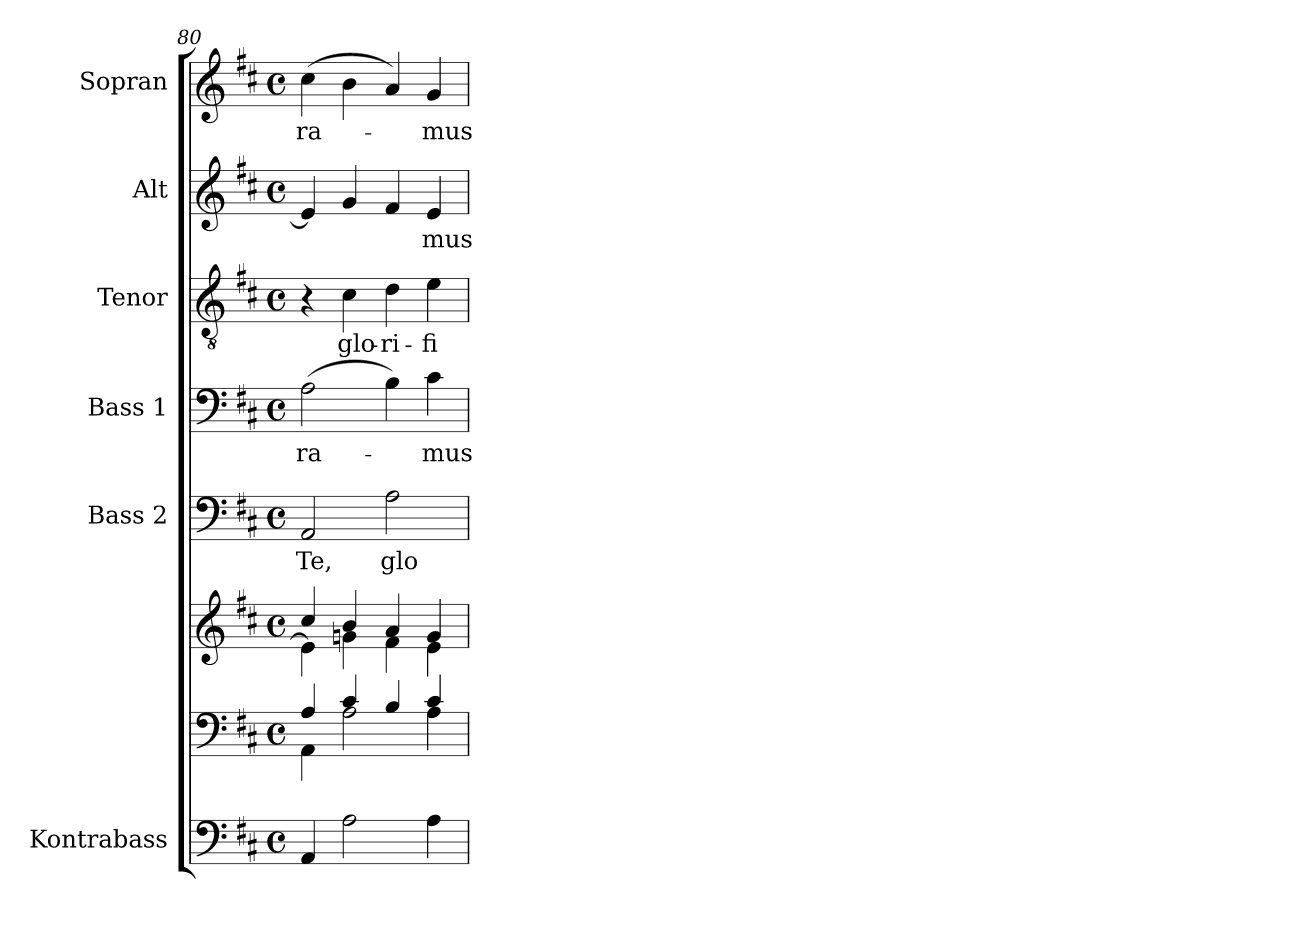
**kern	**kern	**kern	**kern	**text	**kern	**text	**kern	**text	**kern	**text	**kern	**text
*part7	*part6	*part6	*part5	*part5	*part4	*part4	*part3	*part3	*part2	*part2	*part1	*part1
*staff8	*staff7	*staff6	*staff5	*staff5	*staff4	*staff4	*staff3	*staff3	*staff2	*staff2	*staff1	*staff1
*I"Kontrabass	*	*	*I"Bass 2	*	*I"Bass 1	*	*I"Tenor	*	*I"Alt	*	*I"Sopran	*
*I'Kb.	*	*	*I'B. 2	*	*I'B. 1	*	*I'T.	*	*I'A.	*	*I'S.	*
*clefF4	*clefF4	*clefG2	*clefF4	*	*clefF4	*	*clefGv2	*	*clefG2	*	*clefG2	*
*ITrd7c12	*	*	*	*	*	*	*	*	*	*	*	*
*k[f#c#]	*k[f#c#]	*k[f#c#]	*k[f#c#]	*	*k[f#c#]	*	*k[f#c#]	*	*k[f#c#]	*	*k[f#c#]	*
*D:	*D:	*D:	*D:	*	*D:	*	*D:	*	*D:	*	*D:	*
*M4/4	*M4/4	*M4/4	*M4/4	*	*M4/4	*	*M4/4	*	*M4/4	*	*M4/4	*
*met(c)	*met(c)	*met(c)	*met(c)	*	*met(c)	*	*met(c)	*	*met(c)	*	*met(c)	*
=80	=80	=80	=80	=80	=80	=80	=80	=80	=80	=80	=80	=80
*	*^	*^	*	*	*	*	*	*	*	*	*	*
!	!	!	!	!	!	!LO:LY:b	!	!LO:LY:b	!	!	!	!	!	!LO:LY:b
4AAA/	4A/	4AA\	4cc#/	4e\]	2AA/	Te,	(>2A\	-ra-	4r	.	4e/]	.	(>4cc#\	-ra-
!	!	!	!	!	!	!	!	!	!	!LO:LY:b	!	!	!	!
2AA\	4c#/	2A\	4b/	4gn\	.	.	.	.	4c#\	glo-	4g/	.	4b\	.
!	!	!	!	!	!	!LO:LY:b	!	!	!	!LO:LY:b	!	!	!	!
.	4B/	.	4a/	4f#\	2A\	glo-	4B\)	.	4d\	-ri-	4f#/	.	4a/)	.
!	!	!	!	!	!	!	!	!LO:LY:b	!	!LO:LY:b	!	!LO:LY:b	!	!LO:LY:b
4AA\	4c#/	4A\	4g/	4e\	.	.	4c#\	-mus	4e\	-fi-	4e/	-mus	4g/	-mus
*	*v	*v	*	*	*	*	*	*	*	*	*	*	*	*
*	*	*v	*v	*	*	*	*	*	*	*	*	*	*
=	=	=	=	=	=	=	=	=	=	=	=	=
*-	*-	*-	*-	*-	*-	*-	*-	*-	*-	*-	*-	*-
